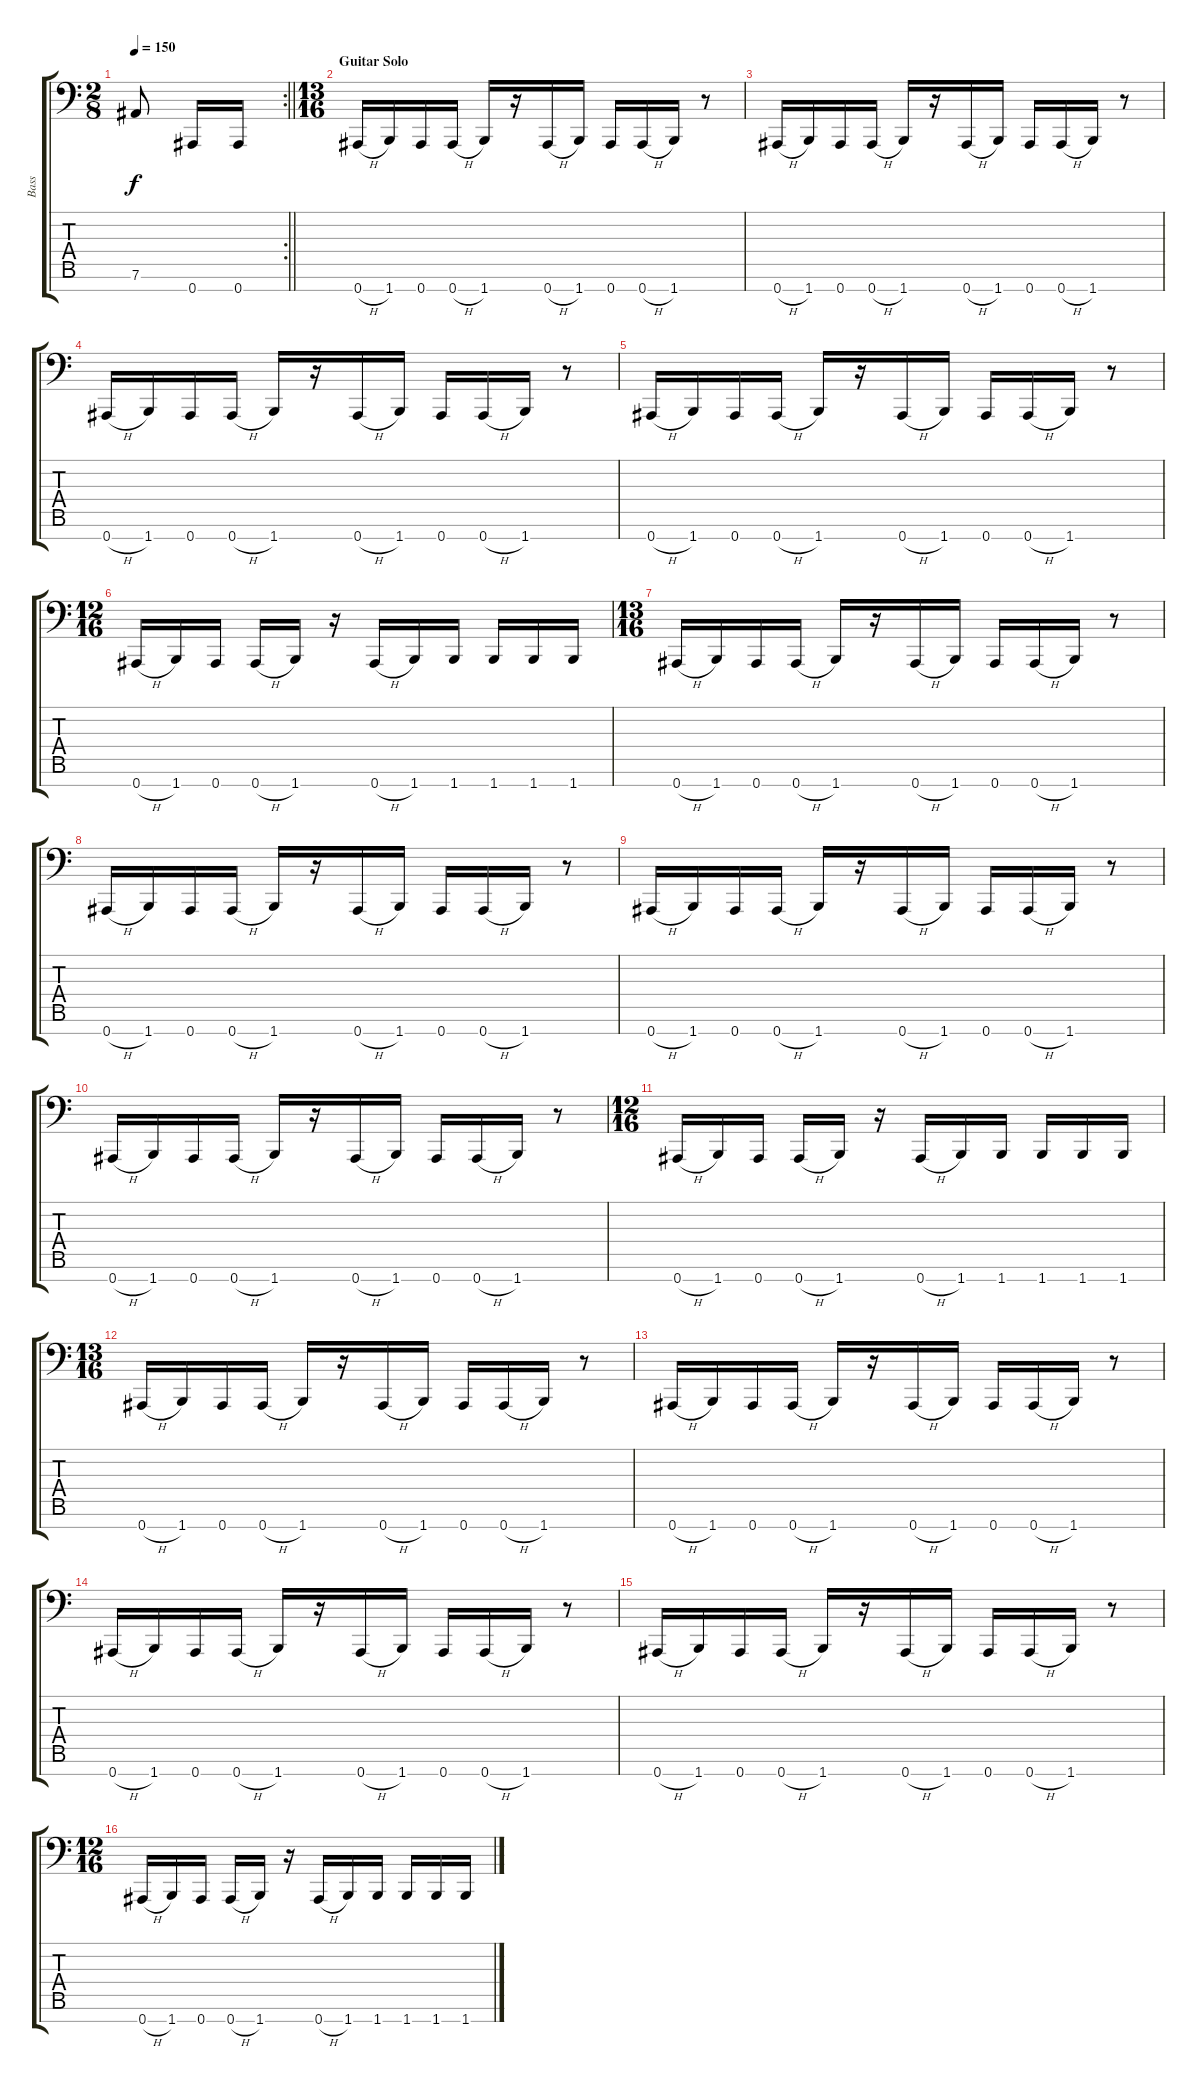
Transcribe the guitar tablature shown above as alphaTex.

\track ("Bass" "Bass") {instrument slapbass2}
\staff {score tabs}
\tuning (Eb3 Bb2 Gb2 Db2 Ab1 Eb1 Bb0) {hide}
\rc 2
\ts (2 8)
\tempo 150
\clef f4
\barLineRight lightlight
\ks c
7.6.8{dy f} 0.7.16 0.7.16 |
\ts (13 16)
\section ("" "Guitar Solo")
0.7{h}.16 1.7.16 0.7.16 0.7{h}.16 1.7.16 r.16 0.7{h}.16 1.7.16 0.7.16 0.7{h}.16 1.7.16 r.8 |
0.7{h}.16 1.7.16 0.7.16 0.7{h}.16 1.7.16 r.16 0.7{h}.16 1.7.16 0.7.16 0.7{h}.16 1.7.16 r.8 |
0.7{h}.16 1.7.16 0.7.16 0.7{h}.16 1.7.16 r.16 0.7{h}.16 1.7.16 0.7.16 0.7{h}.16 1.7.16 r.8 |
0.7{h}.16 1.7.16 0.7.16 0.7{h}.16 1.7.16 r.16 0.7{h}.16 1.7.16 0.7.16 0.7{h}.16 1.7.16 r.8 |
\ts (12 16)
0.7{h}.16 1.7.16 0.7.16 0.7{h}.16 1.7.16 r.16 0.7{h}.16 1.7.16 1.7.16 1.7.16 1.7.16 1.7.16 |
\ts (13 16)
0.7{h}.16 1.7.16 0.7.16 0.7{h}.16 1.7.16 r.16 0.7{h}.16 1.7.16 0.7.16 0.7{h}.16 1.7.16 r.8 |
0.7{h}.16 1.7.16 0.7.16 0.7{h}.16 1.7.16 r.16 0.7{h}.16 1.7.16 0.7.16 0.7{h}.16 1.7.16 r.8 |
0.7{h}.16 1.7.16 0.7.16 0.7{h}.16 1.7.16 r.16 0.7{h}.16 1.7.16 0.7.16 0.7{h}.16 1.7.16 r.8 |
0.7{h}.16 1.7.16 0.7.16 0.7{h}.16 1.7.16 r.16 0.7{h}.16 1.7.16 0.7.16 0.7{h}.16 1.7.16 r.8 |
\ts (12 16)
0.7{h}.16 1.7.16 0.7.16 0.7{h}.16 1.7.16 r.16 0.7{h}.16 1.7.16 1.7.16 1.7.16 1.7.16 1.7.16 |
\ts (13 16)
0.7{h}.16 1.7.16 0.7.16 0.7{h}.16 1.7.16 r.16 0.7{h}.16 1.7.16 0.7.16 0.7{h}.16 1.7.16 r.8 |
0.7{h}.16 1.7.16 0.7.16 0.7{h}.16 1.7.16 r.16 0.7{h}.16 1.7.16 0.7.16 0.7{h}.16 1.7.16 r.8 |
0.7{h}.16 1.7.16 0.7.16 0.7{h}.16 1.7.16 r.16 0.7{h}.16 1.7.16 0.7.16 0.7{h}.16 1.7.16 r.8 |
0.7{h}.16 1.7.16 0.7.16 0.7{h}.16 1.7.16 r.16 0.7{h}.16 1.7.16 0.7.16 0.7{h}.16 1.7.16 r.8 |
\ts (12 16)
0.7{h}.16 1.7.16 0.7.16 0.7{h}.16 1.7.16 r.16 0.7{h}.16 1.7.16 1.7.16 1.7.16 1.7.16 1.7.16
